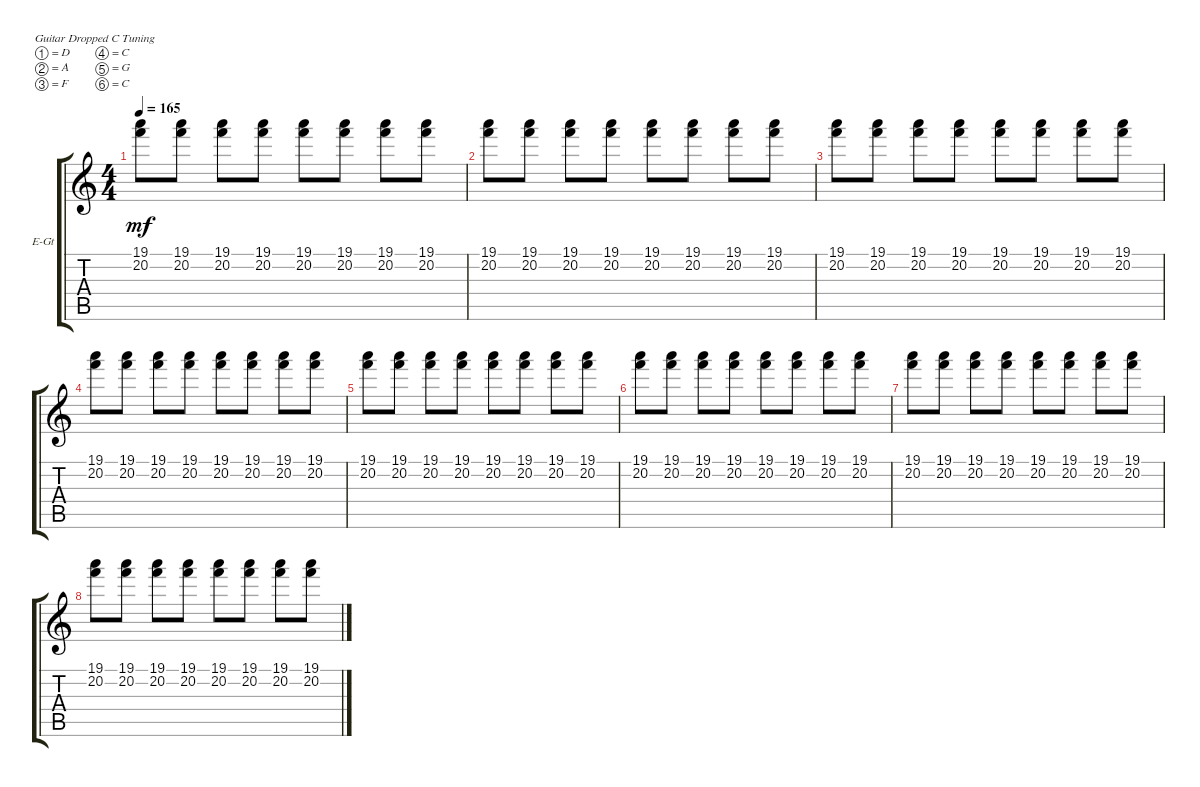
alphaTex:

\defaultSystemsLayout 4
\bracketExtendMode groupsimilarinstruments
\firstSystemTrackNameOrientation horizontal
\otherSystemsTrackNameOrientation horizontal
\track ("Harmonics Right" "E-Gt") {instrument electricguitarclean}
\staff {score tabs}
\tuning (D4 A3 F3 C3 G2 C2)
\ts (4 4)
\tempo 165
\clef g2
\scale
0.333333
\ks c
(20.2 19.1).8{dy mf} (19.1 20.2).8 (19.1 20.2).8 (19.1 20.2).8 (20.2 19.1).8 (19.1 20.2).8 (19.1 20.2).8 (19.1 20.2).8 |
\scale
0.333333 (20.2 19.1).8 (19.1 20.2).8 (19.1 20.2).8 (19.1 20.2).8 (20.2 19.1).8 (19.1 20.2).8 (19.1 20.2).8 (19.1 20.2).8 |
\scale
0.333333 (20.2 19.1).8 (19.1 20.2).8 (19.1 20.2).8 (19.1 20.2).8 (20.2 19.1).8 (19.1 20.2).8 (19.1 20.2).8 (19.1 20.2).8 |
\scale
0.333333 (20.2 19.1).8 (19.1 20.2).8 (19.1 20.2).8 (19.1 20.2).8 (20.2 19.1).8 (19.1 20.2).8 (19.1 20.2).8 (19.1 20.2).8 |
\scale
0.333333 (20.2 19.1).8 (19.1 20.2).8 (19.1 20.2).8 (19.1 20.2).8 (20.2 19.1).8 (19.1 20.2).8 (19.1 20.2).8 (19.1 20.2).8 |
\scale
0.333333 (20.2 19.1).8 (19.1 20.2).8 (19.1 20.2).8 (19.1 20.2).8 (20.2 19.1).8 (19.1 20.2).8 (19.1 20.2).8 (19.1 20.2).8 |
\scale
0.333333 (20.2 19.1).8 (19.1 20.2).8 (19.1 20.2).8 (19.1 20.2).8 (20.2 19.1).8 (19.1 20.2).8 (19.1 20.2).8 (19.1 20.2).8 |
\scale
0.333333 (20.2 19.1).8 (19.1 20.2).8 (19.1 20.2).8 (19.1 20.2).8 (20.2 19.1).8 (19.1 20.2).8 (19.1 20.2).8 (19.1 20.2).8 |
\scale
0.333333 |
\scale
0.333333 |
\scale
0.333333 |
\scale
0.333333 |
\scale
0.333333 |
\scale
0.333333 |
\scale
0.333333 |
\scale
0.333333
